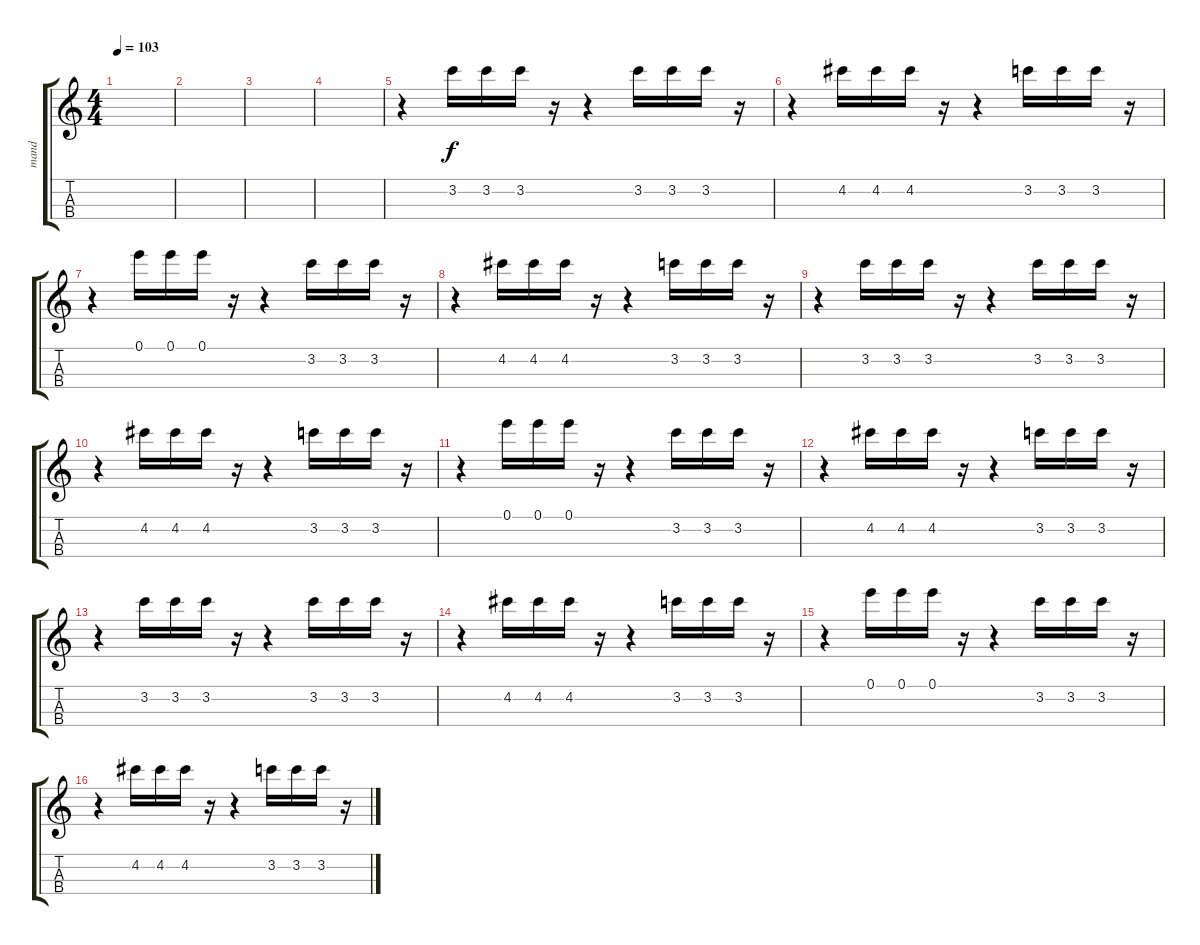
\track ("mand" "mand") {instrument acousticguitarnylon}
\staff {score tabs}
\tuning (E5 A4 D4 G3) {hide}
\ts (4 4)
\tempo 103
\clef g2
\ks c
|
|
|
|
r.4 3.2.16 3.2.16 3.2.16 r.16 r.4 3.2.16 3.2.16 3.2.16 r.16 |
r.4 4.2.16 4.2.16 4.2.16 r.16 r.4 3.2.16 3.2.16 3.2.16 r.16 |
r.4 0.1.16 0.1.16 0.1.16 r.16 r.4 3.2.16 3.2.16 3.2.16 r.16 |
r.4 4.2.16 4.2.16 4.2.16 r.16 r.4 3.2.16 3.2.16 3.2.16 r.16 |
r.4 3.2.16 3.2.16 3.2.16 r.16 r.4 3.2.16 3.2.16 3.2.16 r.16 |
r.4 4.2.16 4.2.16 4.2.16 r.16 r.4 3.2.16 3.2.16 3.2.16 r.16 |
r.4 0.1.16 0.1.16 0.1.16 r.16 r.4 3.2.16 3.2.16 3.2.16 r.16 |
r.4 4.2.16 4.2.16 4.2.16 r.16 r.4 3.2.16 3.2.16 3.2.16 r.16 |
r.4 3.2.16 3.2.16 3.2.16 r.16 r.4 3.2.16 3.2.16 3.2.16 r.16 |
r.4 4.2.16 4.2.16 4.2.16 r.16 r.4 3.2.16 3.2.16 3.2.16 r.16 |
r.4 0.1.16 0.1.16 0.1.16 r.16 r.4 3.2.16 3.2.16 3.2.16 r.16 |
r.4 4.2.16 4.2.16 4.2.16 r.16 r.4 3.2.16 3.2.16 3.2.16 r.16
